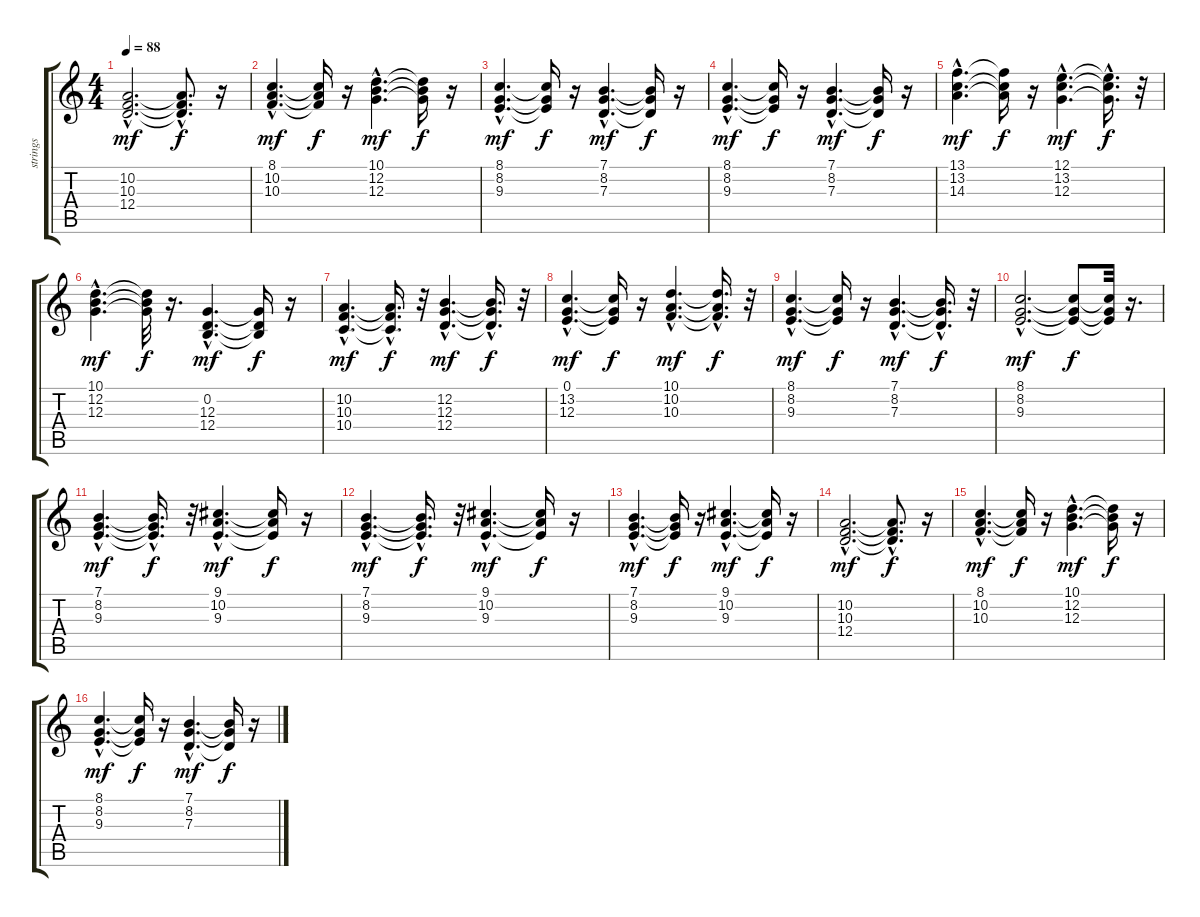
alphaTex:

\track ("strings" "strings") {instrument stringensemble1}
\staff {score tabs}
\tuning (E4 B3 G3 D3 A2 E2) {hide}
\ts (4 4)
\tempo 88
\clef g2
\ks c
(10.2{hac} 10.3{hac} 12.4{hac}).2{d dy mf} (10.2{hac t} 10.3{hac t} 12.4{hac t}).8{d dy f} r.16 |
(8.1{hac} 10.2{hac} 10.3{hac}).4{d dy mf} (8.1{t} 10.2{t} 10.3{t}).16{dy f} r.16 (10.1{hac} 12.2{hac} 12.3{hac}).4{d dy mf} (10.1{t} 12.2{t} 12.3{t}).16{dy f} r.16 |
(8.1{hac} 8.2{hac} 9.3{hac}).4{d dy mf} (8.1{t} 8.2{t} 9.3{t}).16{dy f} r.16 (7.1{hac} 8.2{hac} 7.3{hac}).4{d dy mf} (7.1{t} 8.2{t} 7.3{t}).16{dy f} r.16 |
(8.1{hac} 8.2{hac} 9.3{hac}).4{d dy mf} (8.1{t} 8.2{t} 9.3{t}).16{dy f} r.16 (7.1{hac} 8.2{hac} 7.3{hac}).4{d dy mf} (7.1{t} 8.2{t} 7.3{t}).16{dy f} r.16 |
(13.1{hac} 13.2{hac} 14.3{hac}).4{d dy mf} (13.1{t} 13.2{t} 14.3{t}).16{dy f} r.16 (12.1{hac} 13.2{hac} 12.3{hac}).4{d dy mf} (12.1{hac t} 13.2{hac t} 12.3{hac t}).16{d dy f} r.32 |
(10.1{hac} 12.2{hac} 12.3{hac}).4{d dy mf} (10.1{t} 12.2{t} 12.3{t}).32{dy f} r.16{d} (0.2{hac} 12.3{hac} 12.4{hac}).4{d dy mf} (0.2{t} 12.3{t} 12.4{t}).16{dy f} r.16 |
(10.2{hac} 10.3{hac} 10.4{hac}).4{d dy mf} (10.2{hac t} 10.3{hac t} 10.4{hac t}).16{d dy f} r.32 (12.2{hac} 12.3{hac} 12.4{hac}).4{d dy mf} (12.2{hac t} 12.3{hac t} 12.4{hac t}).16{d dy f} r.32 |
(0.1{hac} 13.2{hac} 12.3{hac}).4{d dy mf} (0.1{t} 13.2{t} 12.3{t}).16{dy f} r.16 (10.1{hac} 10.2{hac} 10.3{hac}).4{d dy mf} (10.1{hac t} 10.2{hac t} 10.3{hac t}).16{d dy f} r.32 |
(8.1{hac} 8.2{hac} 9.3{hac}).4{d dy mf} (8.1{t} 8.2{t} 9.3{t}).16{dy f} r.16 (7.1{hac} 8.2{hac} 7.3{hac}).4{d dy mf} (7.1{hac t} 8.2{hac t} 7.3{hac t}).16{d dy f} r.32 |
(8.1{hac} 8.2{hac} 9.3{hac}).2{d dy mf} (8.1{t} 8.2{t} 9.3{t}).8{dy f} (8.1{t} 8.2{t} 9.3{t}).32 r.16{d} |
(7.1{hac} 8.2{hac} 9.3{hac}).4{d dy mf} (7.1{hac t} 8.2{hac t} 9.3{hac t}).16{d dy f} r.32 (9.1{hac} 10.2{hac} 9.3{hac}).4{d dy mf} (9.1{t} 10.2{t} 9.3{t}).16{dy f} r.16 |
(7.1{hac} 8.2{hac} 9.3{hac}).4{d dy mf} (7.1{hac t} 8.2{hac t} 9.3{hac t}).16{d dy f} r.32 (9.1{hac} 10.2{hac} 9.3{hac}).4{d dy mf} (9.1{t} 10.2{t} 9.3{t}).16{dy f} r.16 |
(7.1{hac} 8.2{hac} 9.3{hac}).4{d dy mf} (7.1{t} 8.2{t} 9.3{t}).16{dy f} r.16 (9.1{hac} 10.2{hac} 9.3{hac}).4{d dy mf} (9.1{t} 10.2{t} 9.3{t}).16{dy f} r.16 |
(10.2{hac} 10.3{hac} 12.4{hac}).2{d dy mf} (10.2{hac t} 10.3{hac t} 12.4{hac t}).8{d dy f} r.16 |
(8.1{hac} 10.2{hac} 10.3{hac}).4{d dy mf} (8.1{t} 10.2{t} 10.3{t}).16{dy f} r.16 (10.1{hac} 12.2{hac} 12.3{hac}).4{d dy mf} (10.1{t} 12.2{t} 12.3{t}).16{dy f} r.16 |
(8.1{hac} 8.2{hac} 9.3{hac}).4{d dy mf} (8.1{t} 8.2{t} 9.3{t}).16{dy f} r.16 (7.1{hac} 8.2{hac} 7.3{hac}).4{d dy mf} (7.1{t} 8.2{t} 7.3{t}).16{dy f} r.16
